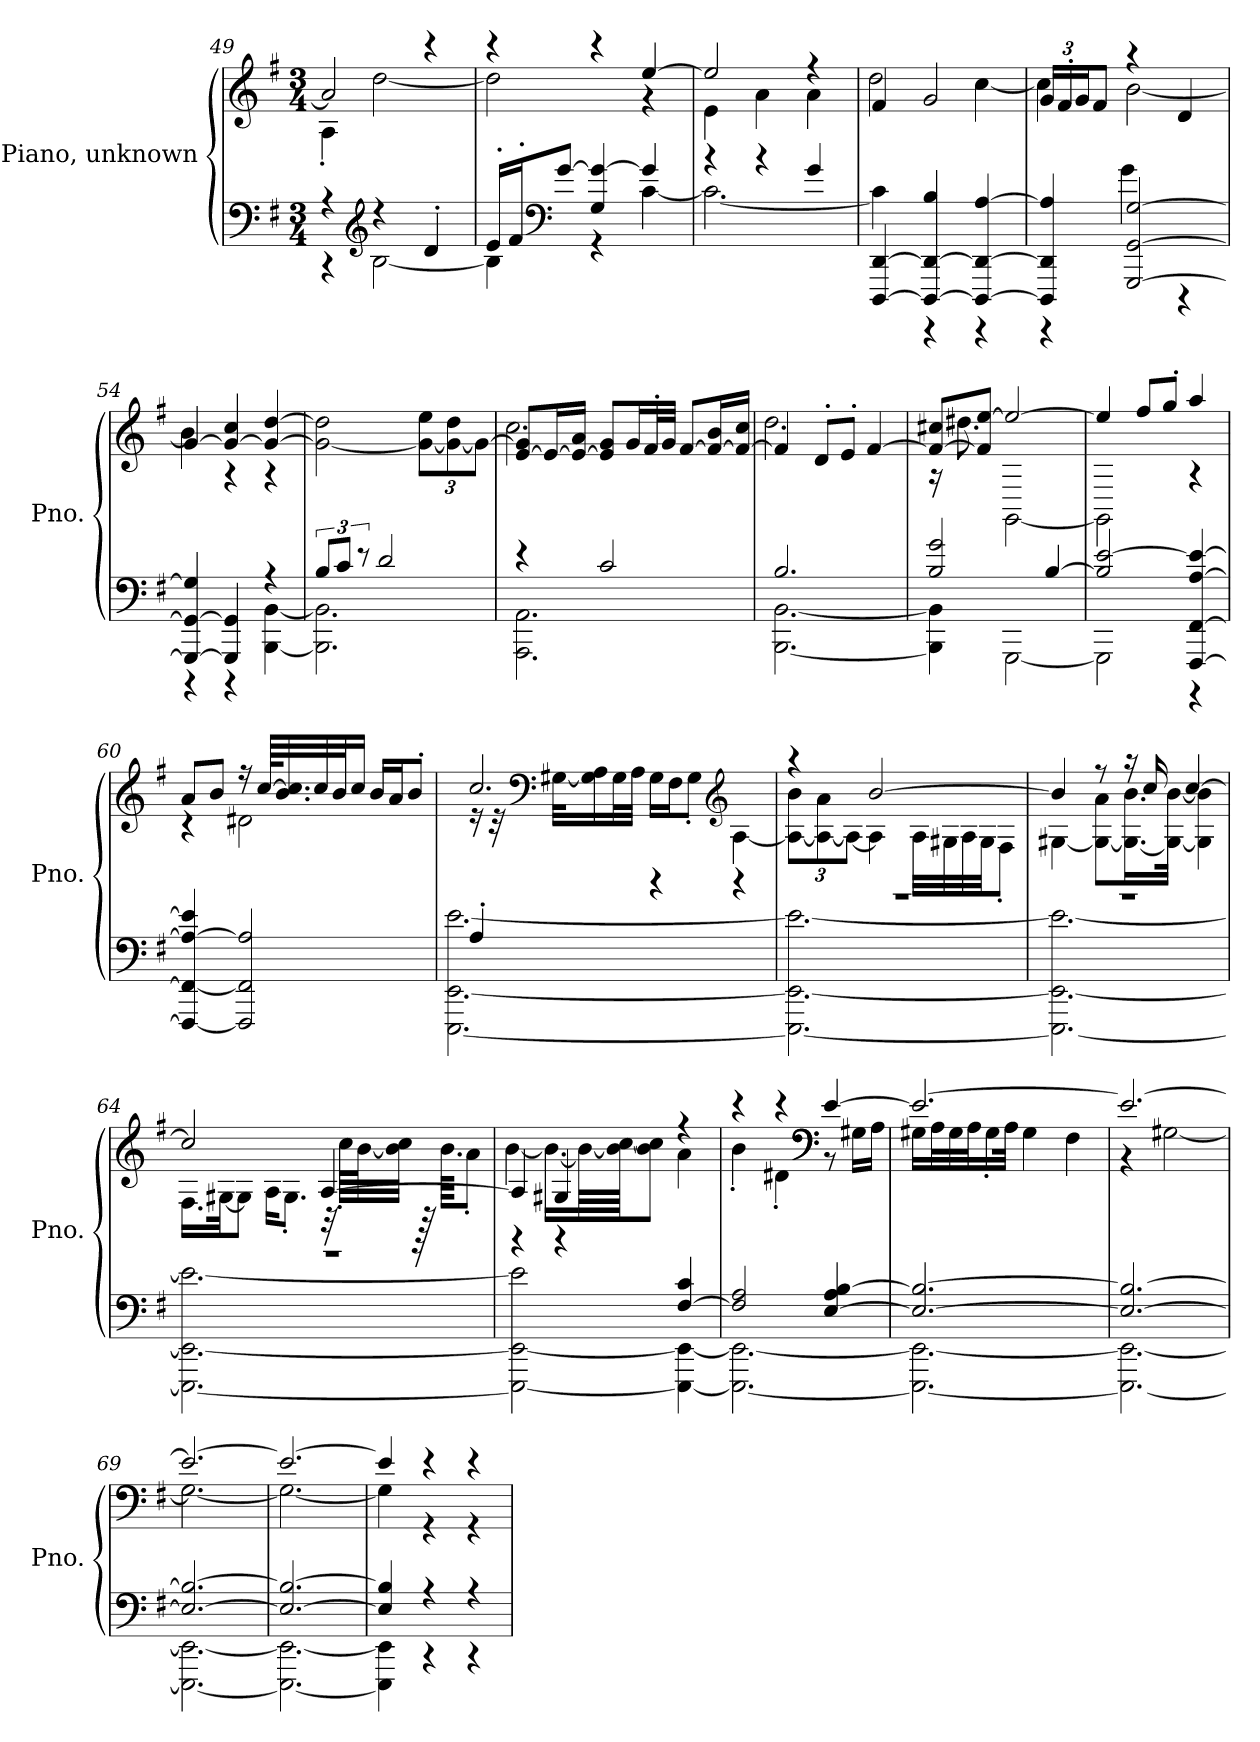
**kern	**kern
*part1	*part1
*staff2	*staff1
*I"Piano, unknown	*
*I'Pno.	*
*clefF4	*clefG2
*k[f#]	*k[f#]
*M3/4	*M3/4
=49	=49
*^	*^
4r	4r	2a/]	4A'\
*clefG2	*	*	*
4r	[2B\	.	[2dd\
4d'/	.	4r	.
=50	=50	=50	=50
16e'/LL	4B\]	4r	2dd\]
16f#'/J	.	.	.
*clefF4	*	*	*
[8g/J	.	.	.
4G/ 4g/_	4r	4r	.
4g/]	[4c\	[4ee/	4r
=51	=51	=51	=51
4r	2.c\_	2ee/]	4e\
4r	.	.	4a\
4g/	.	4r	4a\
=52	=52	=52	=52
[4DDD/ [4DD/	4c\]	4f#/	2dd\
4DDD/_ 4DD/_ 4B/	4r	2g/	.
4DDD/_ 4DD/_ [4A/	4r	.	[4cc\
!!LO:LB:g=z	!!
=53	=53	=53	=53
*	*	*Xbrackettup	*
4DDD/] 4DD/] 4A/]	4r	24g/LL	4cc\]
.	.	24f#'/	.
.	.	24g/J	.
.	.	8f#/J	.
[2GGG/ [2GG/ [2G/	4g\	4r	[2b\
.	4r	4d/	.
=54	=54	=54	=54
4GGG/_ 4GG/_ 4G/]	4r	[4g/	4b\]
4GGG/] 4GG/]	4r	4g/_ 4cc/	4r
4r	[4BBB\ [4BB\	4g/_ [4dd/	4r
*	*	*v	*v
=55	=55	=55
12B/L	2.BBB\] 2.BB\]	2g\_ 2dd\]
12c/J	.	.
12r	.	.
2d/	.	.
.	.	12g\_ 12ee\L
.	.	12g\_ 12dd\
.	.	12g\J_
=56	=56	=56
*	*	*^
4r	2.AAA\ 2.AA\	[8e/ 8g/]L	2.cc\
.	.	16e/L_	.
.	.	16e/_ 16a/JJ	.
2c/	.	8e/] 8g/L	.
.	.	16g/L	.
.	.	32f#'/L	.
.	.	32g/JJJ	.
.	.	[8f#/L	.
.	.	16f#/_ 16b/L	.
.	.	16f#/_ 16cc/JJ	.
=57	=57	=57	=57
2.B/	[2.BBB\ [2.BB\	4f#/]	2.dd\
.	.	8d'/L	.
.	.	8e'/J	.
.	.	[4f#/	.
!!LO:LB:g=z	!!
=58	=58	=58	=58
2B/ 2g/	4BBB\] 4BB\]	8f#/_ 8cc#X/L	16r
.	.	.	8.dd#X\
.	.	8f#/] [8ee/J	.
.	[2GGG\	2ee/_	[2GG\
[4B/	.	.	.
=59	=59	=59	=59
2B/] [2e/	2GGG\]	4ee/]	2GG\]
.	.	8ff#/L	.
.	.	8gg'/J	.
[4FFF#/ [4FF#/ [4A/ 4e/_	4r	4aa/	4r
*v	*v	*	*
=60	=60	=60
4FFF#/_ 4FF#/_ 4A/_ 4e/]	8a/L	4r
.	8b/J	.
2FFF#/] 2FF#/] 2A/]	16r	2d#X\
.	[64cc/KLLL	.
.	32.b/ 32.cc/]	.
.	32cc/	.
.	32b/J	.
.	16cc/JJ	.
.	16b/LL	.
.	16a/J	.
.	8b'/J	.
=61	=61	=61
*^	*	*
4A'/	[2.EEE\ [2.EE\ [2.e\	2.cc/	16r
.	.	.	32r
*	*	*clefF4	*
.	.	.	[32G#X\KLL
.	.	.	16G#\] 16A\
.	.	.	32G#\L
.	.	.	32A\JJJ
4r	.	.	16G#\LL
.	.	.	16F#\J
.	.	.	8G#'\J
*	*	*clefG2	*
4r	.	.	[4A\
!!LO:LB:g=z	!!
=62	=62	=62	=62
2.r	2.EEE\_ 2.EE\_ 2.e\_	4r	12A\_ 12b\L
.	.	.	12A\_ 12a\
.	.	.	12A\J_
.	.	[2b/	4A\]
.	.	.	32A\LLL
.	.	.	32G#X\
.	.	.	32A\
.	.	.	32G#\JJ
.	.	.	8F#'\J
=63	=63	=63	=63
2.r	2.EEE\_ 2.EE\_ 2.e\_	4b/]	[4G#X\
.	.	8r	8G#\_ 8a\L
.	.	16r	16.G#\_ 16.b\L
.	.	16cc/	.
.	.	.	32G#\_ [32b\JJk
.	.	[4cc/	4G#\] 4b\]
=64	=64	=64	=64
2.r	2.EEE\_ 2.EE\_ 2.e\_	2cc/]	16.F#\LL
.	.	.	[32G#X\JK
.	.	.	8G#\J]
.	.	.	16A\KL
.	.	.	8.G#'\J
.	.	[4A/	32r
.	.	.	64cc'\LLLL
.	.	.	[64b\J
.	.	.	32b\] 32cc\JJJ
.	.	.	128r
.	.	.	64.b\KKKL
.	.	.	8a'\J
!!LO:LB:g=z	!!
=65	=65	=65	=65
4r	2EEE\_ 2EE\_ 2e\]	4A/]	[4b\
4r	.	4G#X/	16.b\LL_
.	.	.	64b\LL_
.	.	.	64b\] [64cc\JJJ
.	.	.	8b\ 8cc\]J
[4F#/ 4c/	4EEE\_ 4EE\_	4r	4a\
=66	=66	=66	=66
2F#/] 2A/	2.EEE\_ 2.EE\_	4r	4b'\
.	.	4r	4d#X'\
*	*	*clefF4	*
[4E/ 4A/ [4B/	.	[4e/	8r
.	.	.	16G#X\LL
.	.	.	16A\JJ
=67	=67	=67	=67
2.E/_ 2.B/_	2.EEE\_ 2.EE\_	2.e/_	16G#X\LL
.	.	.	32A\L
.	.	.	32G#\
.	.	.	32A\J
.	.	.	16G#'\
.	.	.	32A\JJk
.	.	.	4G#\
.	.	.	4F#\
=68	=68	=68	=68
2.E/_ 2.B/_	2.EEE\_ 2.EE\_	2.e/_	4r
.	.	.	[2G#X\
=69	=69	=69	=69
2.E/_ 2.B/_	2.EEE\_ 2.EE\_	2.e/_	2.G#\_
=70	=70	=70	=70
2.E/_ 2.B/_	2.EEE\_ 2.EE\_	2.e/_	2.G#\_
=71	=71	=71	=71
4E/] 4B/]	4EEE\] 4EE\]	4e/]	4G#\]
4r	4r	4r	4r
4r	4r	4r	4r
*v	*v	*	*
*	*v	*v
=	=
*-	*-
